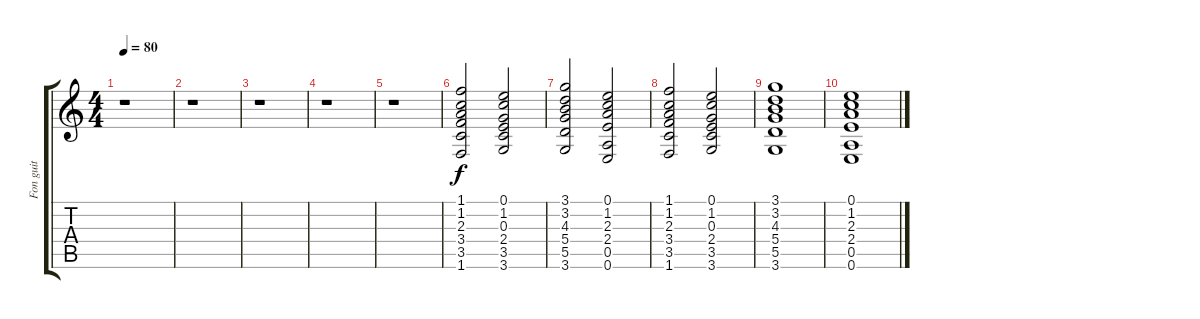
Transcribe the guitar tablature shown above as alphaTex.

\track ("Fon guit" "Fon guit") {instrument acousticguitarnylon}
\staff {score tabs}
\tuning (E4 B3 G3 D3 A2 E2) {hide}
\ts (4 4)
\tempo 80
\clef g2
\ks c
r.1{dy f} |
r.1 |
r.1 |
r.1 |
r.1 |
(1.1 1.2 2.3 3.4 3.5 1.6).2 (0.1 1.2 0.3 2.4 3.5 3.6).2{volume 9} |
(3.1 3.2 4.3 5.4 5.5 3.6).2{volume 10} (0.1 1.2 2.3 2.4 0.5 0.6).2{volume 7} |
(1.1 1.2 2.3 3.4 3.5 1.6).2{volume 9} (0.1 1.2 0.3 2.4 3.5 3.6).2{volume 7} |
(3.1 3.2 4.3 5.4 5.5 3.6).1{volume 9} |
(0.1 1.2 2.3 2.4 0.5 0.6).1{volume 7}
